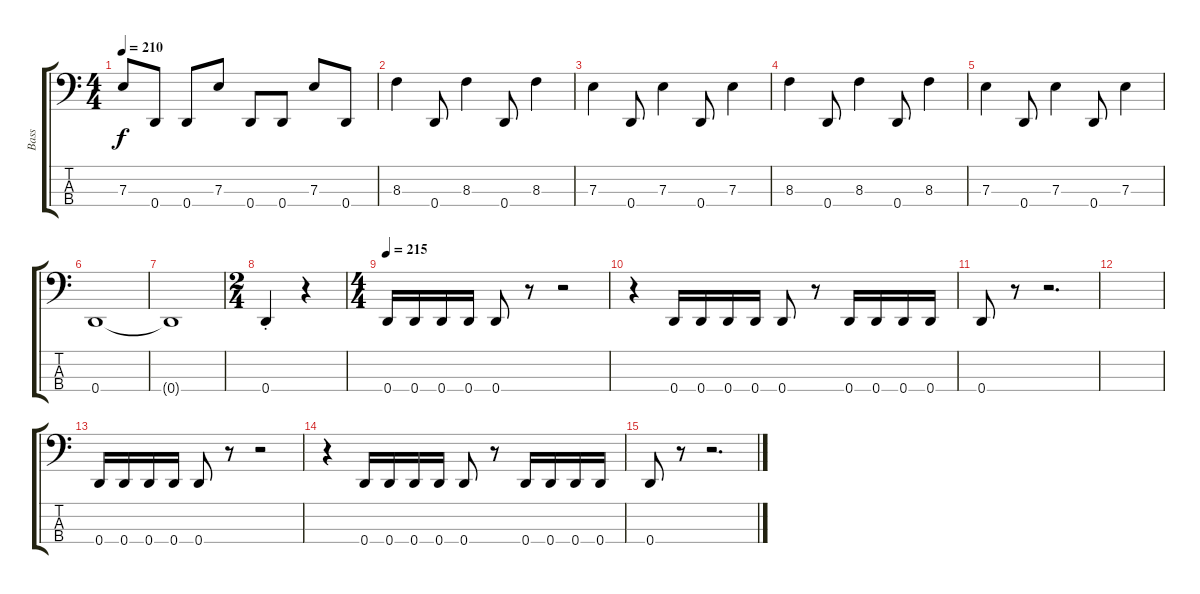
\track ("Bass" "Bass") {instrument electricbasspick}
\staff {score tabs}
\tuning (G2 D2 A1 D1) {hide}
\ts (4 4)
\tempo 210
\clef f4
\ks c
7.3.8{dy f} 0.4.8 0.4.8 7.3.8 0.4.8 0.4.8 7.3.8 0.4.8 |
8.3.4 0.4.8 8.3.4 0.4.8 8.3.4 |
7.3.4 0.4.8 7.3.4 0.4.8 7.3.4 |
8.3.4 0.4.8 8.3.4 0.4.8 8.3.4 |
7.3.4 0.4.8 7.3.4 0.4.8 7.3.4 |
0.4.1 |
0.4{t}.1 |
\ts (2 4)
0.4{st}.4 r.4 |
\ts (4 4)
\tempo 215
0.4.16 0.4.16 0.4.16 0.4.16 0.4.8 r.8 r.2 |
r.4 0.4.16 0.4.16 0.4.16 0.4.16 0.4.8 r.8 0.4.16 0.4.16 0.4.16 0.4.16 |
0.4.8 r.8 r.2{d} |
|
0.4.16 0.4.16 0.4.16 0.4.16 0.4.8 r.8 r.2 |
r.4 0.4.16 0.4.16 0.4.16 0.4.16 0.4.8 r.8 0.4.16 0.4.16 0.4.16 0.4.16 |
0.4.8 r.8 r.2{d}
